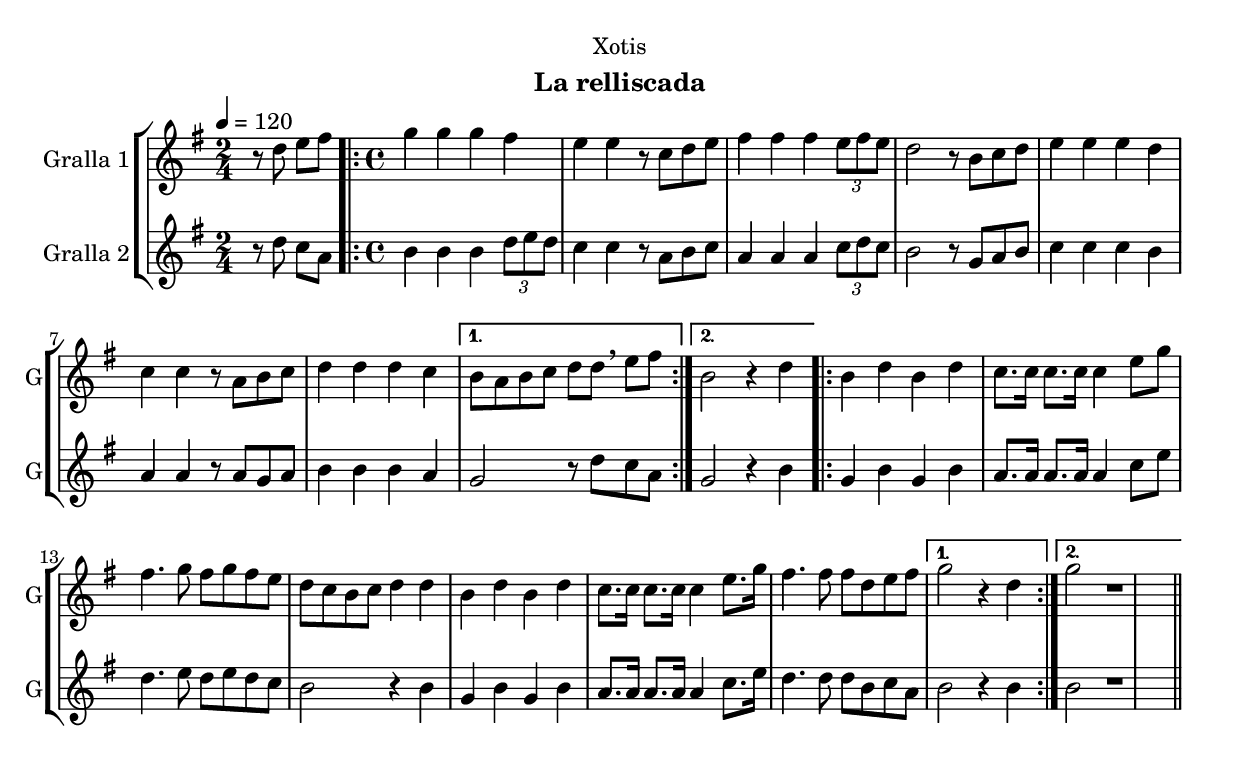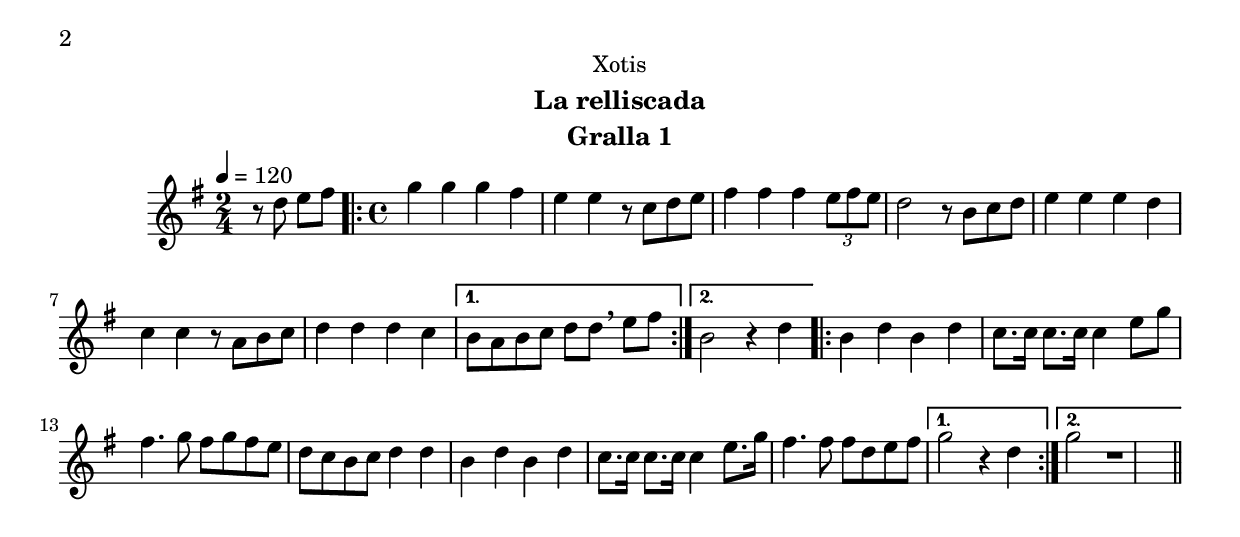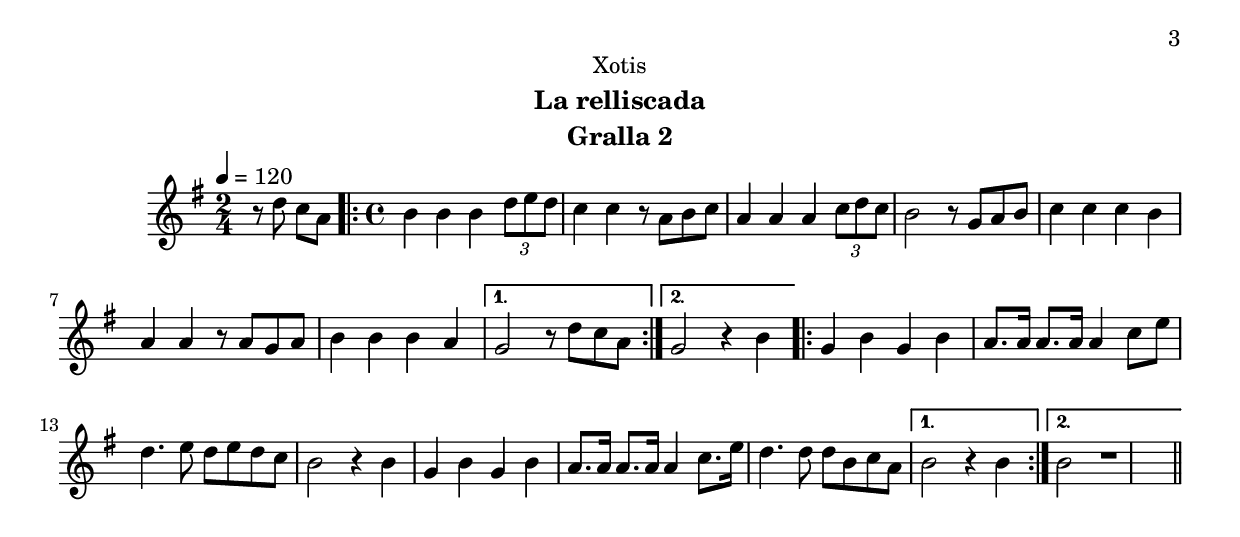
\version "2.22.1"

\header {
  dedication="Xotis"
  title=""
  subtitle="La relliscada"
  subsubtitle=""
  poet=""
  meter=""
  piece=""
  composer=""
  arranger=""
  opus=""
  instrument=""
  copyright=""
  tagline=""
}

liniaroAa =
\relative d''
{
  \tempo 4=120
  \clef treble
  \key g \major
  \time 2/4
  r8 d e fis  |
  \time 4/4   \repeat volta 2 { g4 g g fis  |
  e4 e r8 c d e  |
  fis4 fis fis \times 2/3 { e8 fis e }  |
  %05
  d2 r8 b c d  |
  e4 e e d  |
  c4 c r8 a b c  |
  d4 d d c }
  \alternative { { b8 a b c d d \breathe e fis }
  %10
  { b,2 r4 d } }
  \repeat volta 2 { b4 d b d  |
  c8. c16 c8. c16 c4 e8 g  |
  fis4. g8 fis g fis e  |
  d8 c b c d4 d  |
  %15
  b4 d b d  |
  c8. c16 c8. c16 c4 e8. g16  |
  fis4. fis8 fis d e fis }
  \alternative { { g2 r4 d }
  { g2 r1 } } \bar "||" % troigo!
}

liniaroAb =
\relative d''
{
  \tempo 4=120
  \clef treble
  \key g \major
  \time 2/4
  r8 d c a  |
  \time 4/4   \repeat volta 2 { b4 b b \times 2/3 { d8 e d }  |
  c4 c r8 a b c  |
  a4 a a \times 2/3 { c8 d c }  |
  %05
  b2 r8 g a b  |
  c4 c c b  |
  a4 a r8 a g a  |
  b4 b b a }
  \alternative { { g2 r8 d' c a }
  %10
  { g2 r4 b } }
  \repeat volta 2 { g4 b g b  |
  a8. a16 a8. a16 a4 c8 e  |
  d4. e8 d e d c  |
  b2 r4 b  |
  %15
  g4 b g b  |
  a8. a16 a8. a16 a4 c8. e16  |
  d4. d8 d b c a }
  \alternative { { b2 r4 b }
  { b2 r1 } } \bar "||" % troigo!
}

\bookpart {
  \score {
    \new StaffGroup {
      \override Score.RehearsalMark #'self-alignment-X = #LEFT
      <<
        \new Staff \with {instrumentName = #"Gralla 1" shortInstrumentName = #"G"} \liniaroAa
        \new Staff \with {instrumentName = #"Gralla 2" shortInstrumentName = #"G"} \liniaroAb
      >>
    }
    \layout {}
  }
  \score { \unfoldRepeats
    \new StaffGroup {
      \override Score.RehearsalMark #'self-alignment-X = #LEFT
      <<
        \new Staff \with {instrumentName = #"Gralla 1" shortInstrumentName = #"G"} \liniaroAa
        \new Staff \with {instrumentName = #"Gralla 2" shortInstrumentName = #"G"} \liniaroAb
      >>
    }
    \midi {
      \set Staff.midiInstrument = "oboe"
      \set DrumStaff.midiInstrument = "drums"
    }
  }
}

\bookpart {
  \header {instrument="Gralla 1"}
  \score {
    \new StaffGroup {
      \override Score.RehearsalMark #'self-alignment-X = #LEFT
      <<
        \new Staff \liniaroAa
      >>
    }
    \layout {}
  }
  \score { \unfoldRepeats
    \new StaffGroup {
      \override Score.RehearsalMark #'self-alignment-X = #LEFT
      <<
        \new Staff \liniaroAa
      >>
    }
    \midi {
      \set Staff.midiInstrument = "oboe"
      \set DrumStaff.midiInstrument = "drums"
    }
  }
}

\bookpart {
  \header {instrument="Gralla 2"}
  \score {
    \new StaffGroup {
      \override Score.RehearsalMark #'self-alignment-X = #LEFT
      <<
        \new Staff \liniaroAb
      >>
    }
    \layout {}
  }
  \score { \unfoldRepeats
    \new StaffGroup {
      \override Score.RehearsalMark #'self-alignment-X = #LEFT
      <<
        \new Staff \liniaroAb
      >>
    }
    \midi {
      \set Staff.midiInstrument = "oboe"
      \set DrumStaff.midiInstrument = "drums"
    }
  }
}

